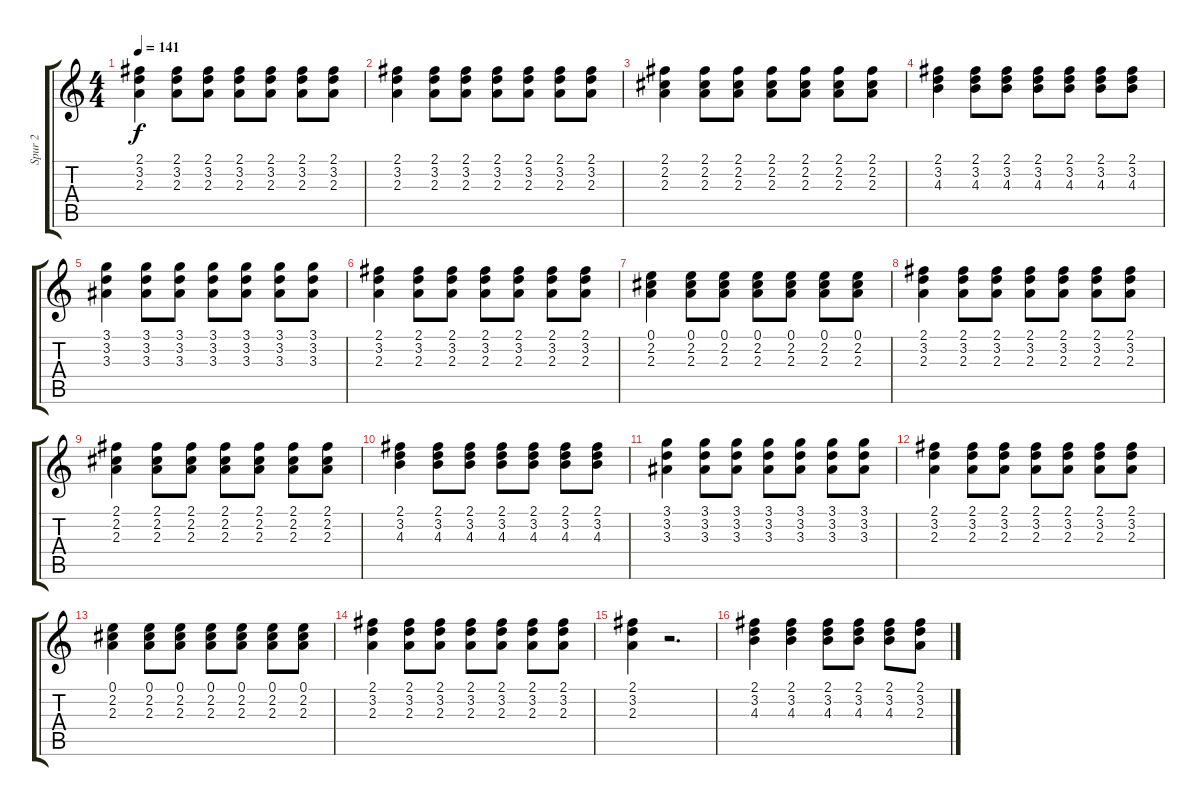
\track ("Spur 2" "Spur 2") {instrument acousticguitarsteel}
\staff {score tabs}
\tuning (E4 B3 G3 D3 A2 E2) {hide}
\ts (4 4)
\tempo 141
\clef g2
\ks c
(2.1 3.2 2.3).4{dy f} (2.1 3.2 2.3).8 (2.1 3.2 2.3).8 (2.1 3.2 2.3).8 (2.1 3.2 2.3).8 (2.1 3.2 2.3).8 (2.1 3.2 2.3).8 |
(2.1 3.2 2.3).4 (2.1 3.2 2.3).8 (2.1 3.2 2.3).8 (2.1 3.2 2.3).8 (2.1 3.2 2.3).8 (2.1 3.2 2.3).8 (2.1 3.2 2.3).8 |
(2.1 2.2 2.3).4 (2.1 2.2 2.3).8 (2.1 2.2 2.3).8 (2.1 2.2 2.3).8 (2.1 2.2 2.3).8 (2.1 2.2 2.3).8 (2.1 2.2 2.3).8 |
(2.1 3.2 4.3).4 (2.1 3.2 4.3).8 (2.1 3.2 4.3).8 (2.1 3.2 4.3).8 (2.1 3.2 4.3).8 (2.1 3.2 4.3).8 (2.1 3.2 4.3).8 |
(3.1 3.2 3.3).4 (3.1 3.2 3.3).8 (3.1 3.2 3.3).8 (3.1 3.2 3.3).8 (3.1 3.2 3.3).8 (3.1 3.2 3.3).8 (3.1 3.2 3.3).8 |
(2.1 3.2 2.3).4 (2.1 3.2 2.3).8 (2.1 3.2 2.3).8 (2.1 3.2 2.3).8 (2.1 3.2 2.3).8 (2.1 3.2 2.3).8 (2.1 3.2 2.3).8 |
(0.1 2.2 2.3).4 (0.1 2.2 2.3).8 (0.1 2.2 2.3).8 (0.1 2.2 2.3).8 (0.1 2.2 2.3).8 (0.1 2.2 2.3).8 (0.1 2.2 2.3).8 |
(2.1 3.2 2.3).4 (2.1 3.2 2.3).8 (2.1 3.2 2.3).8 (2.1 3.2 2.3).8 (2.1 3.2 2.3).8 (2.1 3.2 2.3).8 (2.1 3.2 2.3).8 |
(2.1 2.2 2.3).4 (2.1 2.2 2.3).8 (2.1 2.2 2.3).8 (2.1 2.2 2.3).8 (2.1 2.2 2.3).8 (2.1 2.2 2.3).8 (2.1 2.2 2.3).8 |
(2.1 3.2 4.3).4 (2.1 3.2 4.3).8 (2.1 3.2 4.3).8 (2.1 3.2 4.3).8 (2.1 3.2 4.3).8 (2.1 3.2 4.3).8 (2.1 3.2 4.3).8 |
(3.1 3.2 3.3).4 (3.1 3.2 3.3).8 (3.1 3.2 3.3).8 (3.1 3.2 3.3).8 (3.1 3.2 3.3).8 (3.1 3.2 3.3).8 (3.1 3.2 3.3).8 |
(2.1 3.2 2.3).4 (2.1 3.2 2.3).8 (2.1 3.2 2.3).8 (2.1 3.2 2.3).8 (2.1 3.2 2.3).8 (2.1 3.2 2.3).8 (2.1 3.2 2.3).8 |
(0.1 2.2 2.3).4 (0.1 2.2 2.3).8 (0.1 2.2 2.3).8 (0.1 2.2 2.3).8 (0.1 2.2 2.3).8 (0.1 2.2 2.3).8 (0.1 2.2 2.3).8 |
(2.1 3.2 2.3).4 (2.1 3.2 2.3).8 (2.1 3.2 2.3).8 (2.1 3.2 2.3).8 (2.1 3.2 2.3).8 (2.1 3.2 2.3).8 (2.1 3.2 2.3).8 |
(2.1 3.2 2.3).4 r.2{d} |
(2.1 3.2 4.3).4 (2.1 3.2 4.3).4 (2.1 3.2 4.3).8 (2.1 3.2 4.3).8 (2.1 3.2 4.3).8 (2.1 3.2 2.3).8
